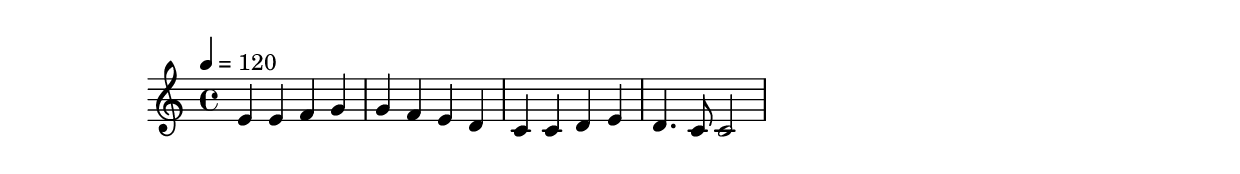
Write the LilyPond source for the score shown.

\score{
 {
  \tempo 4 = 120
  e'4 e'4 f'4 g'4 g'4 f'4 e'4 d'4 c'4 c'4 d'4 e'4 d'4. c'8 c'2
 }
 \layout{}
 \midi{}
}
